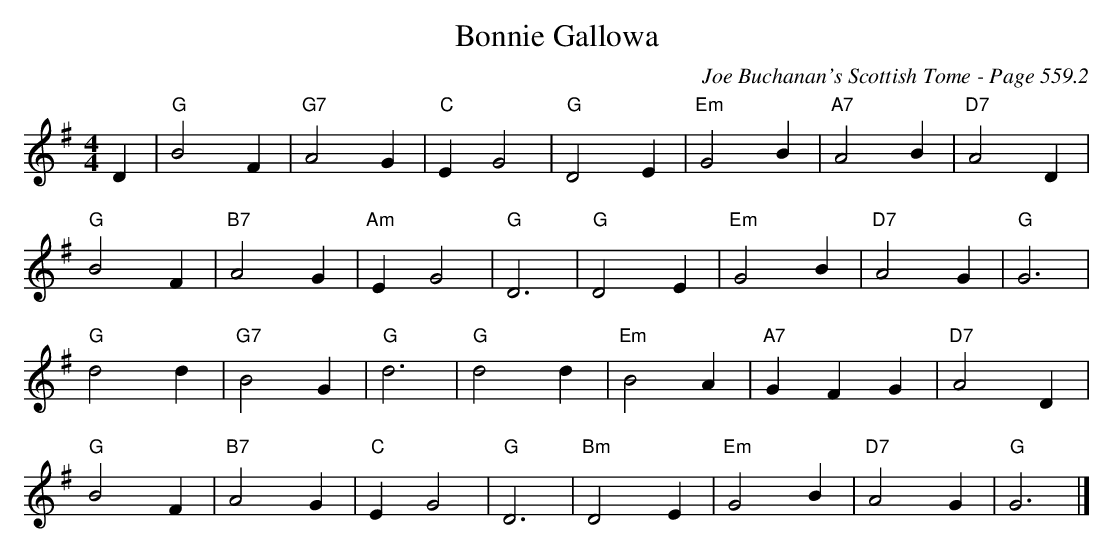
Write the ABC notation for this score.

X:1
T:Bonnie Gallowa
C:Joe Buchanan's Scottish Tome - Page 559.2
L:1/4
M:4/4
K:G
D | "G"B2 F | "G7"A2 G | "C"E G2 | "G"D2 E | "Em"G2 B | "A7"A2 B | "D7"A2 D |
"G"B2 F | "B7"A2 G | "Am"E G2 | "G"D3 | "G"D2 E | "Em"G2 B | "D7"A2 G | "G"G3 |
"G"d2 d | "G7"B2 G | "G"d3 | "G"d2 d | "Em"B2 A | "A7"G F G | "D7"A2 D |
"G"B2 F | "B7"A2 G | "C"E G2 | "G"D3 | "Bm"D2 E | "Em"G2 B | "D7"A2 G | "G"G3 |]
